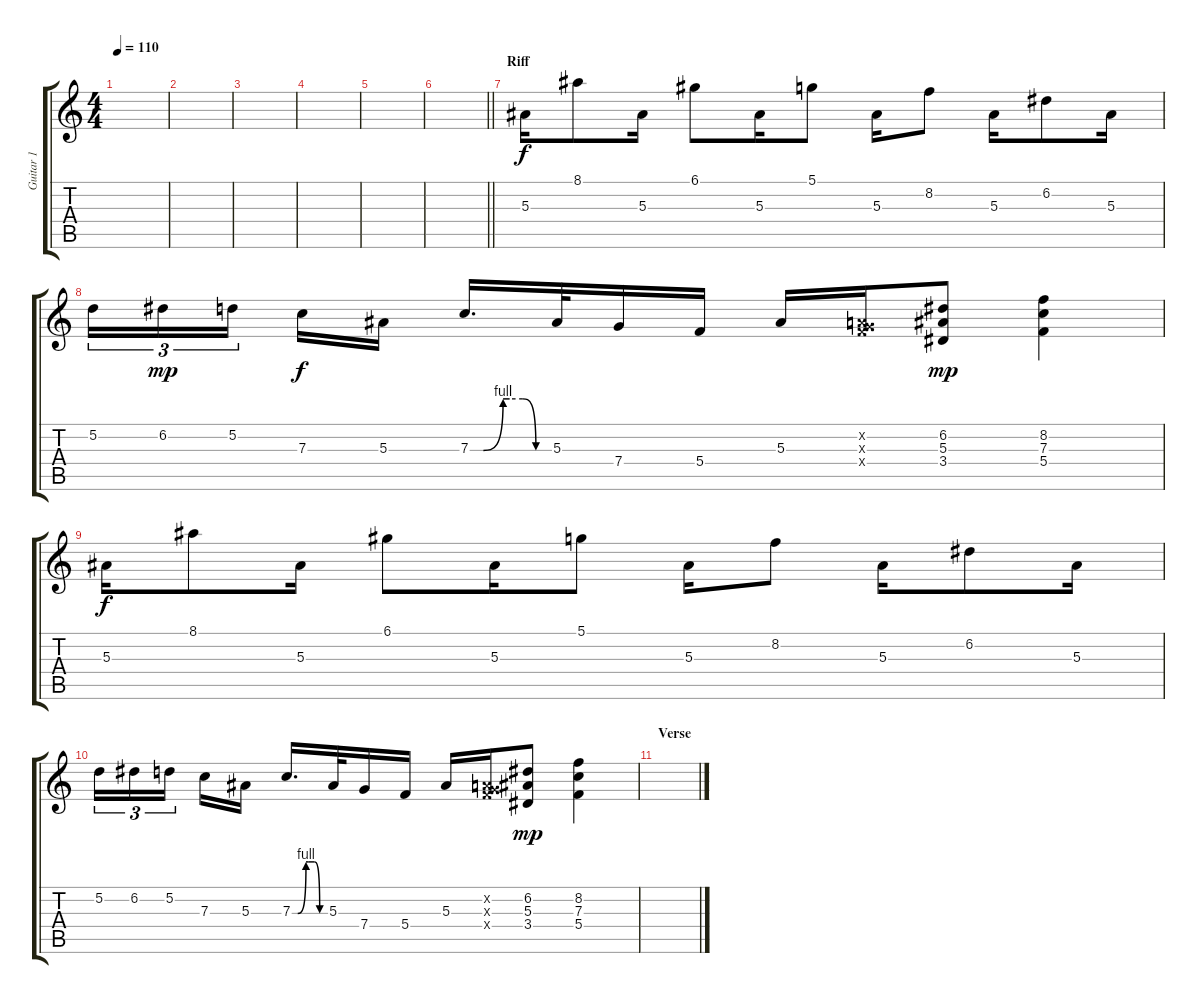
\track ("Guitar 1" "Guitar 1") {instrument distortionguitar}
\staff {score tabs}
\tuning (D4 A3 F3 C3 G2 D2) {hide}
\ts (4 4)
\tempo 110
\clef g2
\ks c
|
|
|
|
|
\barLineRight lightlight
|
\section ("" "Riff")
5.3.16{dy f} 8.1.8 5.3.16 6.1.8 5.3.16 5.1.8 5.3.16 8.2.8 5.3.16 6.2.8 5.3.16 |
5.2.16{tu (3 2)} 6.2.16{tu (3 2) dy mp} 5.2.16{tu (3 2) beam splitsecondary} 7.3.16{dy f} 5.3.16 7.3{be (custom 0 0 10 0 25 4 30 4 40 4 50 0 60 0)}.16{d} 5.3.32 7.4.16 5.4.16 5.3.16 (0.2{x} 0.3{x} 7.4{x}).16 (6.2 5.3 3.4).8{dy mp} (8.2 7.3 5.4).4 |
5.3.16{dy f} 8.1.8 5.3.16 6.1.8 5.3.16 5.1.8 5.3.16 8.2.8 5.3.16 6.2.8 5.3.16 |
5.2.16{tu (3 2)} 6.2.16{tu (3 2)} 5.2.16{tu (3 2) beam splitsecondary} 7.3.16 5.3.16 7.3{be (custom 0 0 10 0 25 4 30 4 40 4 50 0 60 0)}.16{d} 5.3.32 7.4.16 5.4.16 5.3.16 (0.2{x} 0.3{x} 7.4{x}).16 (6.2 5.3 3.4).8{dy mp} (8.2 7.3 5.4).4 |
\section ("" "Verse")
